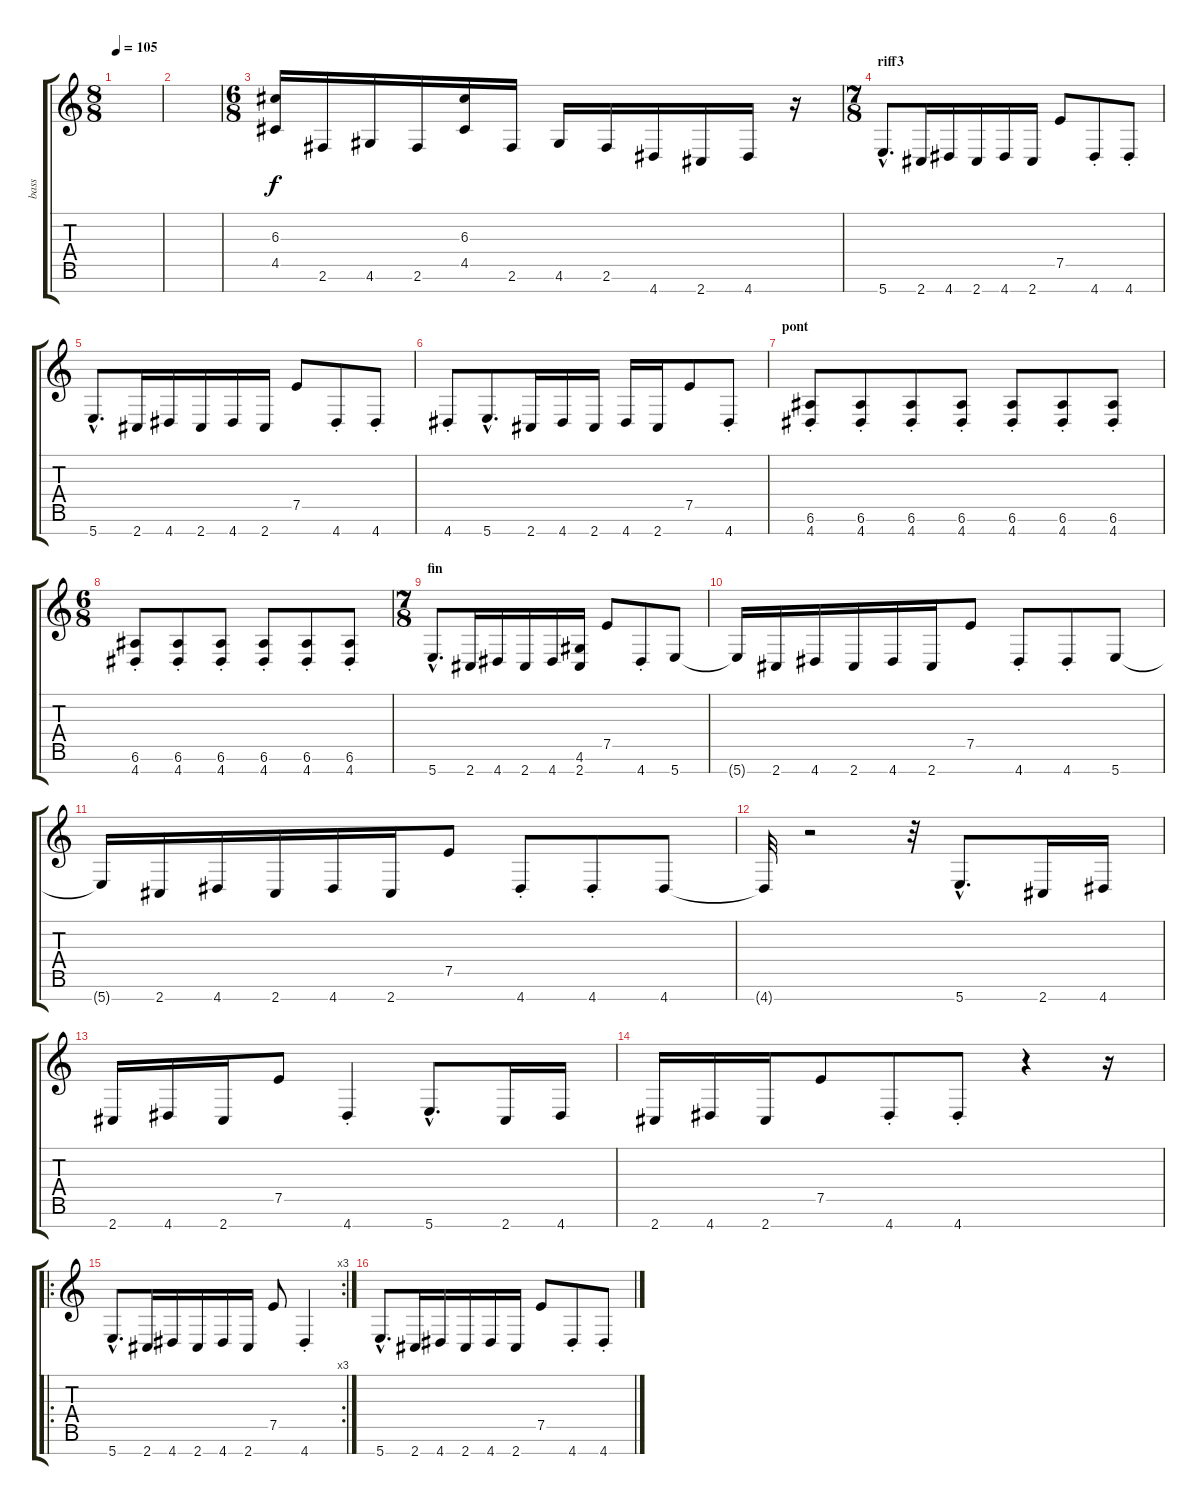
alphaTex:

\track ("bass" "bass") {instrument electricbasspick}
\staff {score tabs}
\tuning (E4 B3 G3 D3 A2 E2 B1) {hide}
\ts (8 8)
\tempo 105
\clef g2
\ks c
|
|
\ts (6 8)
(6.3 4.5).16 2.6.16 4.6.16 2.6.16 (6.3 4.5).16 2.6.16 4.6.16 2.6.16 4.7.16 2.7.16 4.7.16 r.16 |
\ts (7 8)
\section ("" "riff3")
5.7{hac}.8{d} 2.7.16 4.7.16 2.7.16 4.7.16 2.7.16 7.5.8 4.7{st}.8 4.7{st}.8 |
5.7{hac}.8{d} 2.7.16 4.7.16 2.7.16 4.7.16 2.7.16 7.5.8 4.7{st}.8 4.7{st}.8 |
4.7{st}.8 5.7{hac}.8{d} 2.7.16 4.7.16 2.7.16 4.7.16 2.7.16 7.5.8 4.7{st}.8 |
\section ("" "pont")
(6.6{st} 4.7{st}).8 (6.6{st} 4.7{st}).8 (6.6{st} 4.7{st}).8 (6.6{st} 4.7{st}).8 (6.6{st} 4.7{st}).8 (6.6{st} 4.7{st}).8 (6.6{st} 4.7{st}).8 |
\ts (6 8)
(6.6{st} 4.7{st}).8 (6.6{st} 4.7{st}).8 (6.6{st} 4.7{st}).8 (6.6{st} 4.7{st}).8 (6.6{st} 4.7{st}).8 (6.6{st} 4.7{st}).8 |
\ts (7 8)
\section ("" "fin")
5.7{hac}.8{d} 2.7.16 4.7.16 2.7.16 4.7.16 (4.6 2.7).16 7.5.8 4.7{st}.8 5.7.8 |
5.7{t}.16 2.7.16 4.7.16 2.7.16 4.7.16 2.7.16 7.5.8 4.7{st}.8 4.7{st}.8 5.7.8 |
5.7{t}.16 2.7.16 4.7.16 2.7.16 4.7.16 2.7.16 7.5.8 4.7{st}.8 4.7{st}.8 4.7.8 |
4.7{t}.32 r.2 r.32 5.7{hac}.8{d} 2.7.16 4.7.16 |
2.7.16 4.7.16 2.7.16 7.5.8 4.7{st}.4 5.7{hac}.8{d} 2.7.16 4.7.16 |
2.7.16 4.7.16 2.7.16 7.5.8 4.7{st}.8 4.7{st}.8 r.4 r.16 |
\ro
\rc 3
5.7{hac}.8{d} 2.7.16 4.7.16 2.7.16 4.7.16 2.7.16 7.5.8 4.7{st}.4 |
5.7{hac}.8{d} 2.7.16 4.7.16 2.7.16 4.7.16 2.7.16 7.5.8 4.7{st}.8 4.7{st}.8
